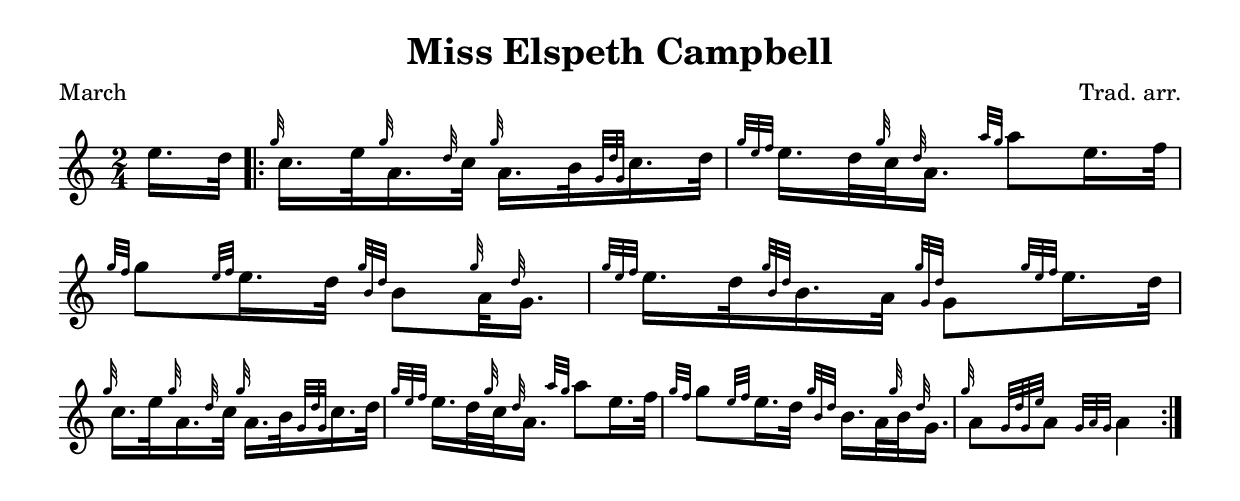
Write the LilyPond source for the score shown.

\version "2.18.2"

\include "bagpipe.ly"

\header {
    title = "Miss Elspeth Campbell"
    meter = "March"
    arranger = "Trad. arr."
}

\score {
    {
        \hideKeySignature
        \time 2/4

        \partial 8 e16. d32

        \repeat volta 2 {
            \grg c16. e32 \grg a16. \grd c32 \grg a16.[ b32 \grip c16. d32] \dble e16. d32 \grg c32 \grd a16. \dblA A8 e16. f32
            \dblg g8[ \hdble e16. d32] \dblb b8[ \grg a32 \grd G16.] \dble e16.[ d32 \dblb b16. a32] \dblG G8[ \dble e16. d32]

            \break

            \grg c16. e32 \grg a16. \grd c32 \grg a16.[ b32 \grip c16. d32] \dble e16. d32 \grg c32 \grd a16. \dblA A8 e16. f32
            \dblg g8[ \hdble e16. d32] \dblb b16. a32 \grg b32 \grd G16. \grg a8[ \taor a] \wbirl a4
        }

    }

    \layout {
        indent = 0.0\cm
        \context { \Score \remove "Bar_number_engraver" }
    }
    
    % \midi {}
}